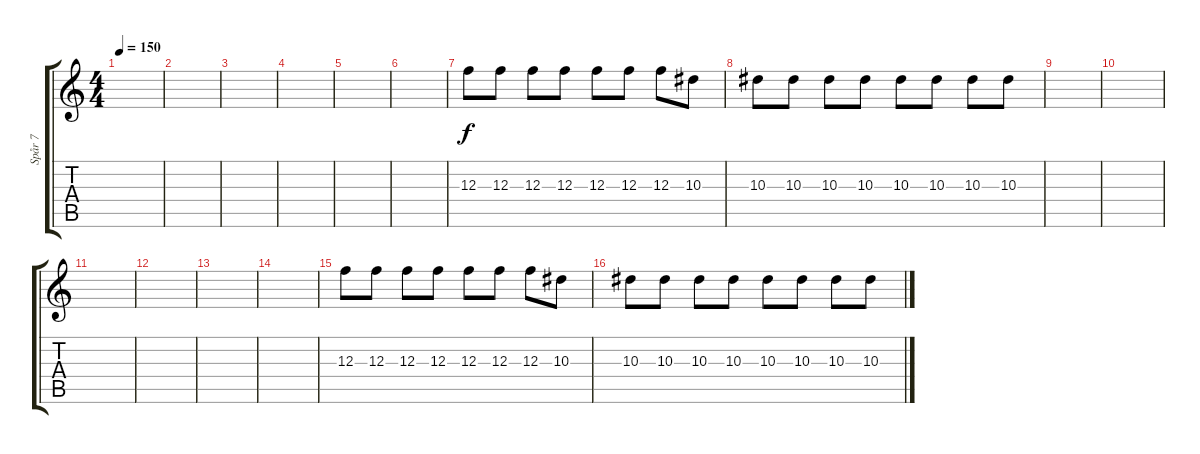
\track ("Spår 7" "Spår 7") {instrument distortionguitar}
\staff {score tabs}
\tuning (D4 A3 F3 C3 G2 C2) {hide}
\ts (4 4)
\tempo 150
\clef g2
\ks c
|
|
|
|
|
|
12.3.8 12.3.8 12.3.8 12.3.8 12.3.8 12.3.8 12.3.8 10.3.8 |
10.3.8 10.3.8 10.3.8 10.3.8 10.3.8 10.3.8 10.3.8 10.3.8 |
|
|
|
|
|
|
12.3.8 12.3.8 12.3.8 12.3.8 12.3.8 12.3.8 12.3.8 10.3.8 |
10.3.8 10.3.8 10.3.8 10.3.8 10.3.8 10.3.8 10.3.8 10.3.8
